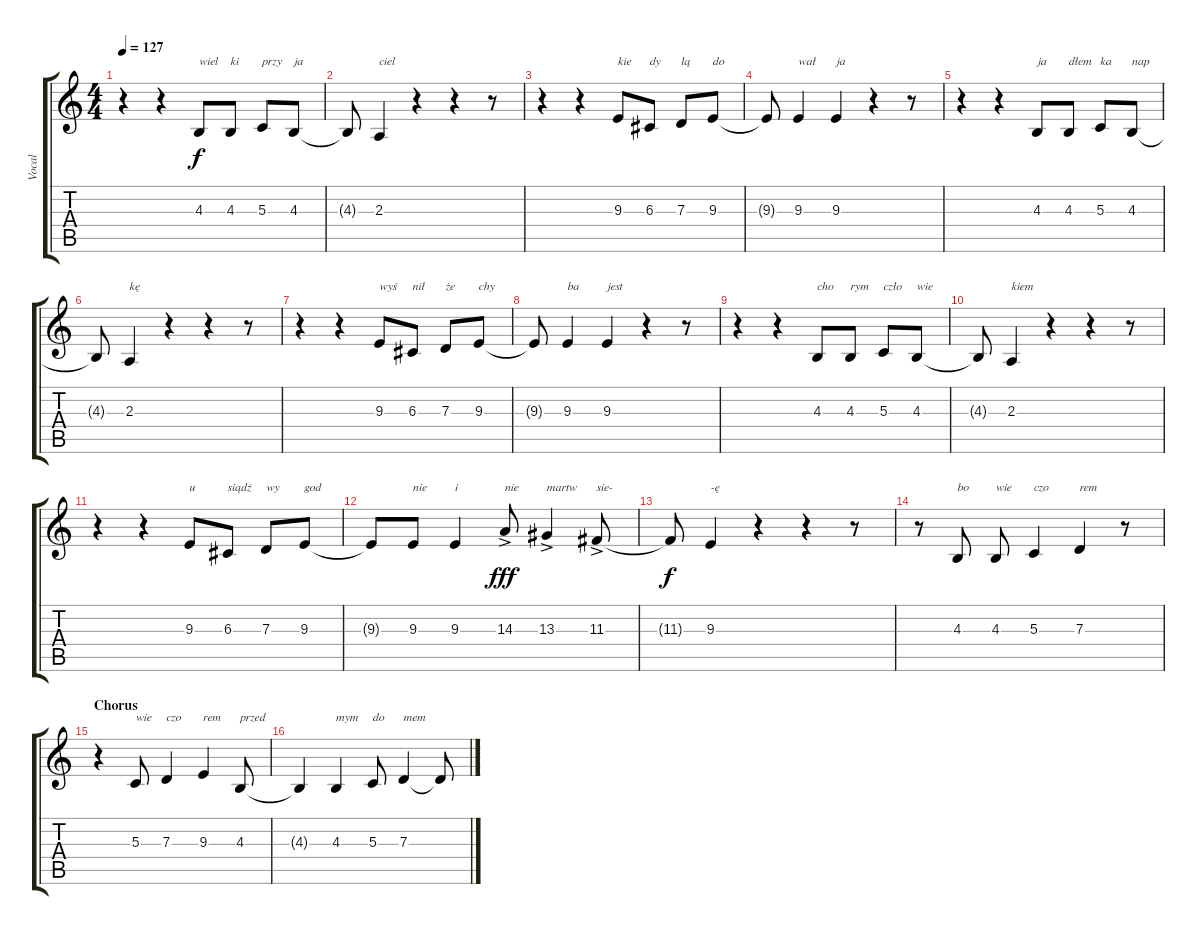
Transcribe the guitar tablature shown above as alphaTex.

\track ("Vocal" "Vocal") {instrument sopranosax}
\staff {score tabs}
\tuning (E4 B3 G3 D3 A2 E2) {hide}
\ts (4 4)
\tempo 127
\clef g2
\ks c
r.4{dy f} r.4 4.3.8{txt "wiel"} 4.3.8{txt "ki"} 5.3.8{txt "przy"} 4.3.8{txt "ja"} |
4.3{t}.8 2.3.4{txt "ciel"} r.4 r.4 r.8 |
r.4 r.4 9.3.8{txt "kie"} 6.3.8{txt "dy"} 7.3.8{txt "lą"} 9.3.8{txt "do"} |
9.3{t}.8 9.3.4{txt "wał"} 9.3.4{txt "ja"} r.4 r.8 |
r.4 r.4 4.3.8{txt "ja"} 4.3.8{txt "dłem"} 5.3.8{txt "ka"} 4.3.8{txt "nap"} |
4.3{t}.8 2.3.4{txt "kę"} r.4 r.4 r.8 |
r.4 r.4 9.3.8{txt "wyś"} 6.3.8{txt "nił"} 7.3.8{txt "że"} 9.3.8{txt "chy"} |
9.3{t}.8 9.3.4{txt "ba"} 9.3.4{txt "jest"} r.4 r.8 |
r.4 r.4 4.3.8{txt "cho"} 4.3.8{txt "rym"} 5.3.8{txt "czło"} 4.3.8{txt "wie"} |
4.3{t}.8 2.3.4{txt "kiem"} r.4 r.4 r.8 |
r.4 r.4 9.3.8{txt "u"} 6.3.8{txt "siądź"} 7.3.8{txt "wy"} 9.3.8{txt "god"} |
9.3{t}.8 9.3.8{txt "nie"} 9.3.4{txt "i"} 14.3{ac}.8{txt "nie" dy fff} 13.3{ac}.4{txt "martw"} 11.3{ac}.8{txt "sie-"} |
11.3{t}.8{dy f} 9.3.4{txt "-ę"} r.4 r.4 r.8 |
r.8 4.3.8{txt "bo"} 4.3.8{txt "wie"} 5.3.4{txt "czo"} 7.3.4{txt "rem"} r.8 |
\section ("" "Chorus")
r.4{volume 15} 5.3.8{txt "wie"} 7.3.4{txt "czo"} 9.3.4{txt "rem"} 4.3.8{txt "przed"} |
4.3{t}.4 4.3.4{txt "mym"} 5.3.8{txt "do"} 7.3.4{txt "mem"} 7.3{t}.8
